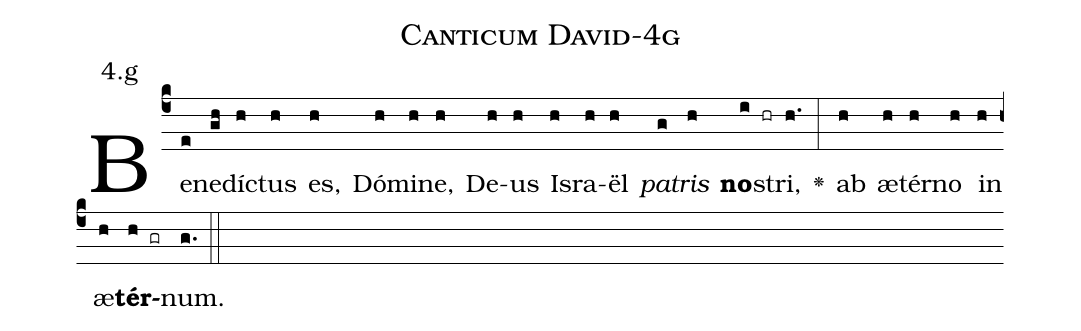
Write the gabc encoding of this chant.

name: Canticum David-4g;
annotation: 4.g;
%%
(c4)Be(e)ne(gh)dí(h)ctus(h) es,(h) Dó(h)mi(h)ne,(h) De(h)us(h) Is(h)ra(h)ël(h) <i>pa</i>(g)<i>tris</i>(h) <b>no</b>(i hr)stri,(h.) <v>\greheightstar</v>(:) ab(h) æ(h)tér(h)no(h) in(h) æ(h)<b>tér</b>(h gr)num.(g.) (::)


%E(h) u(h) o(h) u(h) a(h) e.(g.) (::)
